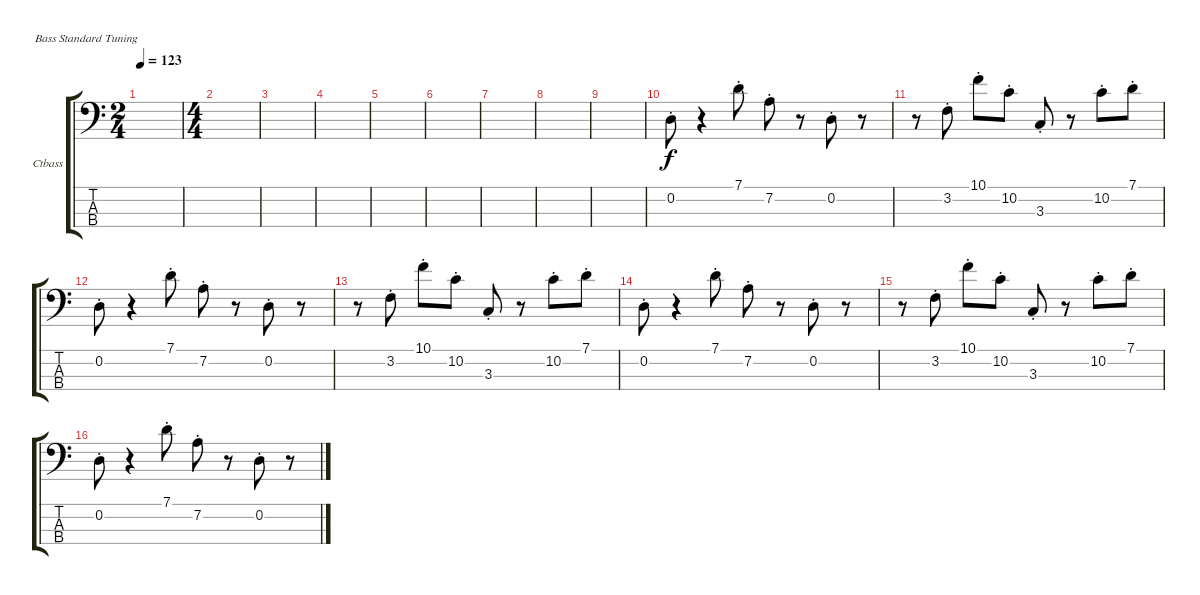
\defaultSystemsLayout 4
\bracketExtendMode groupsimilarinstruments
\firstSystemTrackNameOrientation horizontal
\otherSystemsTrackNameOrientation horizontal
\track ("Contrabass" "Ctbass") {instrument contrabass}
\staff {score tabs}
\tuning (G2 D2 A1 E1)
\ts (2 4)
\tempo 123
\clef f4
\scale
0.395904
\ks c
|
\ts (4 4)
\scale
0.395904 |
\scale
0.208191 |
\scale
0.333333 |
\scale
0.333333 |
\scale
0.333333 |
\scale
0.333333 |
\scale
0.333333 |
\scale
0.333333 |
0.2{st}.8 r.4 7.1{st}.8 7.2{st}.8 r.8 0.2{st}.8 r.8 |
r.8 3.2{st}.8 10.1{st}.8 10.2{st}.8 3.3{st}.8 r.8 10.2{st}.8 7.1{st}.8 |
0.2{st}.8 r.4 7.1{st}.8 7.2{st}.8 r.8 0.2{st}.8 r.8 |
r.8 3.2{st}.8 10.1{st}.8 10.2{st}.8 3.3{st}.8 r.8 10.2{st}.8 7.1{st}.8 |
0.2{st}.8 r.4 7.1{st}.8 7.2{st}.8 r.8 0.2{st}.8 r.8 |
r.8 3.2{st}.8 10.1{st}.8 10.2{st}.8 3.3{st}.8 r.8 10.2{st}.8 7.1{st}.8 |
0.2{st}.8 r.4 7.1{st}.8 7.2{st}.8 r.8 0.2{st}.8 r.8
